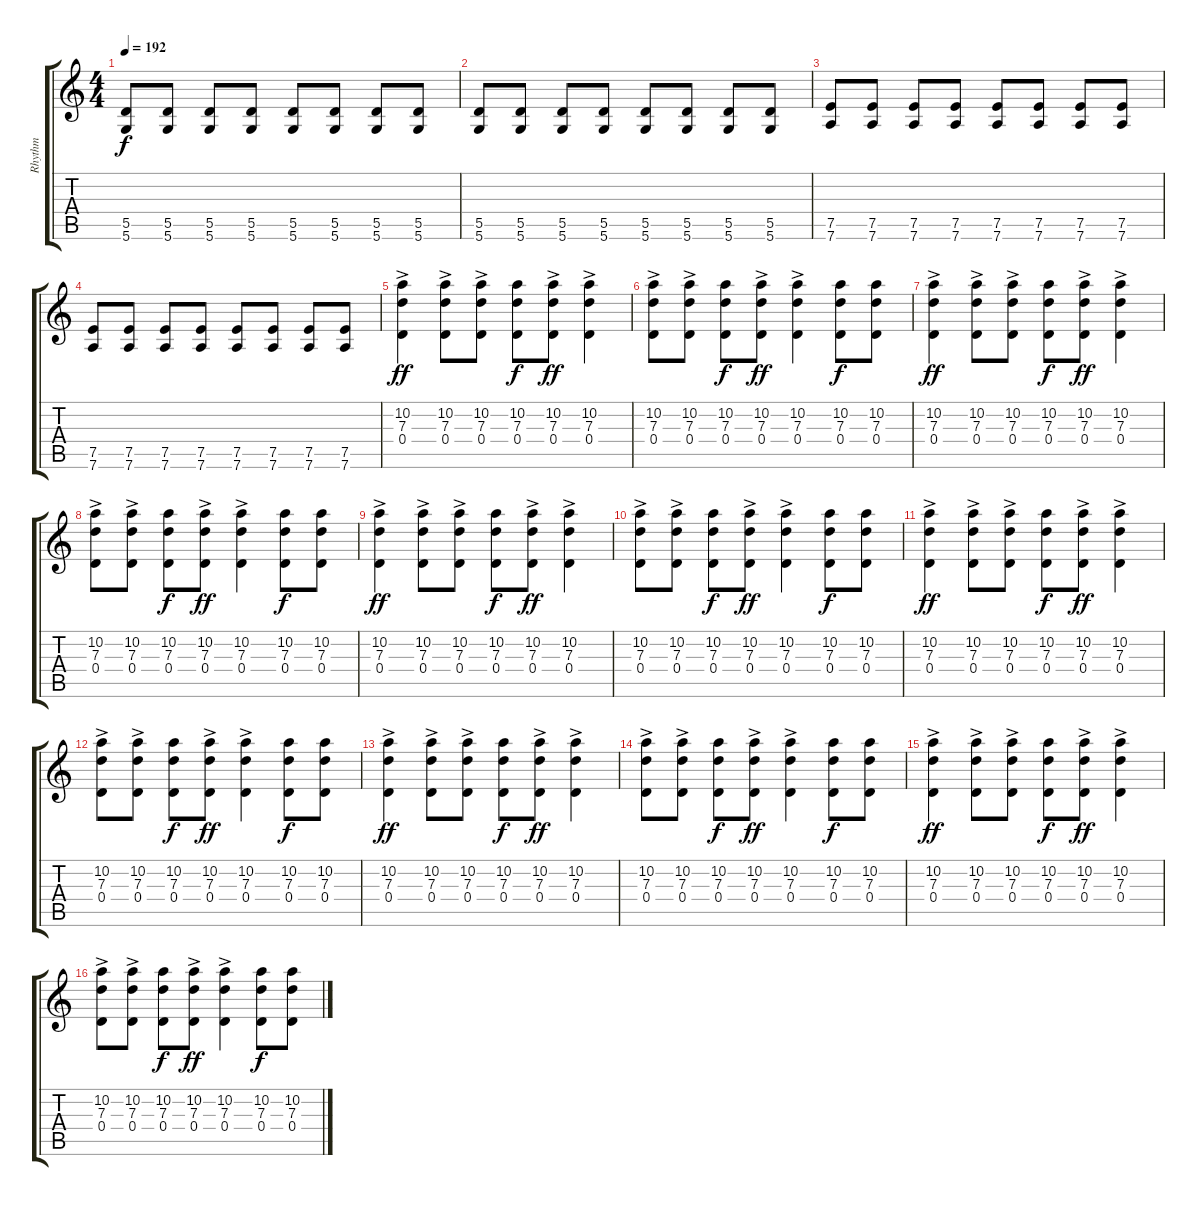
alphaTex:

\track ("Rhythm" "Rhythm") {instrument overdrivenguitar}
\staff {score tabs}
\tuning (E4 B3 G3 D3 A2 D2) {hide}
\ts (4 4)
\tempo 192
\clef g2
\ks c
(5.5 5.6).8{dy f} (5.5 5.6).8 (5.5 5.6).8 (5.5 5.6).8 (5.5 5.6).8 (5.5 5.6).8 (5.5 5.6).8 (5.5 5.6).8 |
(5.5 5.6).8 (5.5 5.6).8 (5.5 5.6).8 (5.5 5.6).8 (5.5 5.6).8 (5.5 5.6).8 (5.5 5.6).8 (5.5 5.6).8 |
(7.5 7.6).8 (7.5 7.6).8 (7.5 7.6).8 (7.5 7.6).8 (7.5 7.6).8 (7.5 7.6).8 (7.5 7.6).8 (7.5 7.6).8 |
(7.5 7.6).8 (7.5 7.6).8 (7.5 7.6).8 (7.5 7.6).8 (7.5 7.6).8 (7.5 7.6).8 (7.5 7.6).8 (7.5 7.6).8 |
(10.2{ac} 7.3 0.4).4{dy ff} (10.2{ac} 7.3 0.4).8 (10.2{ac} 7.3 0.4).8 (10.2 7.3 0.4).8{dy f} (10.2{ac} 7.3 0.4).8{dy ff} (10.2{ac} 7.3 0.4).4 |
(10.2{ac} 7.3 0.4).8 (10.2{ac} 7.3 0.4).8 (10.2 7.3 0.4).8{dy f} (10.2{ac} 7.3 0.4).8{dy ff} (10.2{ac} 7.3 0.4).4 (10.2 7.3 0.4).8{dy f} (10.2 7.3 0.4).8 |
(10.2{ac} 7.3 0.4).4{dy ff} (10.2{ac} 7.3 0.4).8 (10.2{ac} 7.3 0.4).8 (10.2 7.3 0.4).8{dy f} (10.2{ac} 7.3 0.4).8{dy ff} (10.2{ac} 7.3 0.4).4 |
(10.2{ac} 7.3 0.4).8 (10.2{ac} 7.3 0.4).8 (10.2 7.3 0.4).8{dy f} (10.2{ac} 7.3 0.4).8{dy ff} (10.2{ac} 7.3 0.4).4 (10.2 7.3 0.4).8{dy f} (10.2 7.3 0.4).8 |
(10.2{ac} 7.3 0.4).4{dy ff} (10.2{ac} 7.3 0.4).8 (10.2{ac} 7.3 0.4).8 (10.2 7.3 0.4).8{dy f} (10.2{ac} 7.3 0.4).8{dy ff} (10.2{ac} 7.3 0.4).4 |
(10.2{ac} 7.3 0.4).8 (10.2{ac} 7.3 0.4).8 (10.2 7.3 0.4).8{dy f} (10.2{ac} 7.3 0.4).8{dy ff} (10.2{ac} 7.3 0.4).4 (10.2 7.3 0.4).8{dy f} (10.2 7.3 0.4).8 |
(10.2{ac} 7.3 0.4).4{dy ff} (10.2{ac} 7.3 0.4).8 (10.2{ac} 7.3 0.4).8 (10.2 7.3 0.4).8{dy f} (10.2{ac} 7.3 0.4).8{dy ff} (10.2{ac} 7.3 0.4).4 |
(10.2{ac} 7.3 0.4).8 (10.2{ac} 7.3 0.4).8 (10.2 7.3 0.4).8{dy f} (10.2{ac} 7.3 0.4).8{dy ff} (10.2{ac} 7.3 0.4).4 (10.2 7.3 0.4).8{dy f} (10.2 7.3 0.4).8 |
(10.2{ac} 7.3 0.4).4{dy ff} (10.2{ac} 7.3 0.4).8 (10.2{ac} 7.3 0.4).8 (10.2 7.3 0.4).8{dy f} (10.2{ac} 7.3 0.4).8{dy ff} (10.2{ac} 7.3 0.4).4 |
(10.2{ac} 7.3 0.4).8 (10.2{ac} 7.3 0.4).8 (10.2 7.3 0.4).8{dy f} (10.2{ac} 7.3 0.4).8{dy ff} (10.2{ac} 7.3 0.4).4 (10.2 7.3 0.4).8{dy f} (10.2 7.3 0.4).8 |
(10.2{ac} 7.3 0.4).4{dy ff} (10.2{ac} 7.3 0.4).8 (10.2{ac} 7.3 0.4).8 (10.2 7.3 0.4).8{dy f} (10.2{ac} 7.3 0.4).8{dy ff} (10.2{ac} 7.3 0.4).4 |
(10.2{ac} 7.3 0.4).8 (10.2{ac} 7.3 0.4).8 (10.2 7.3 0.4).8{dy f} (10.2{ac} 7.3 0.4).8{dy ff} (10.2{ac} 7.3 0.4).4 (10.2 7.3 0.4).8{dy f} (10.2 7.3 0.4).8
